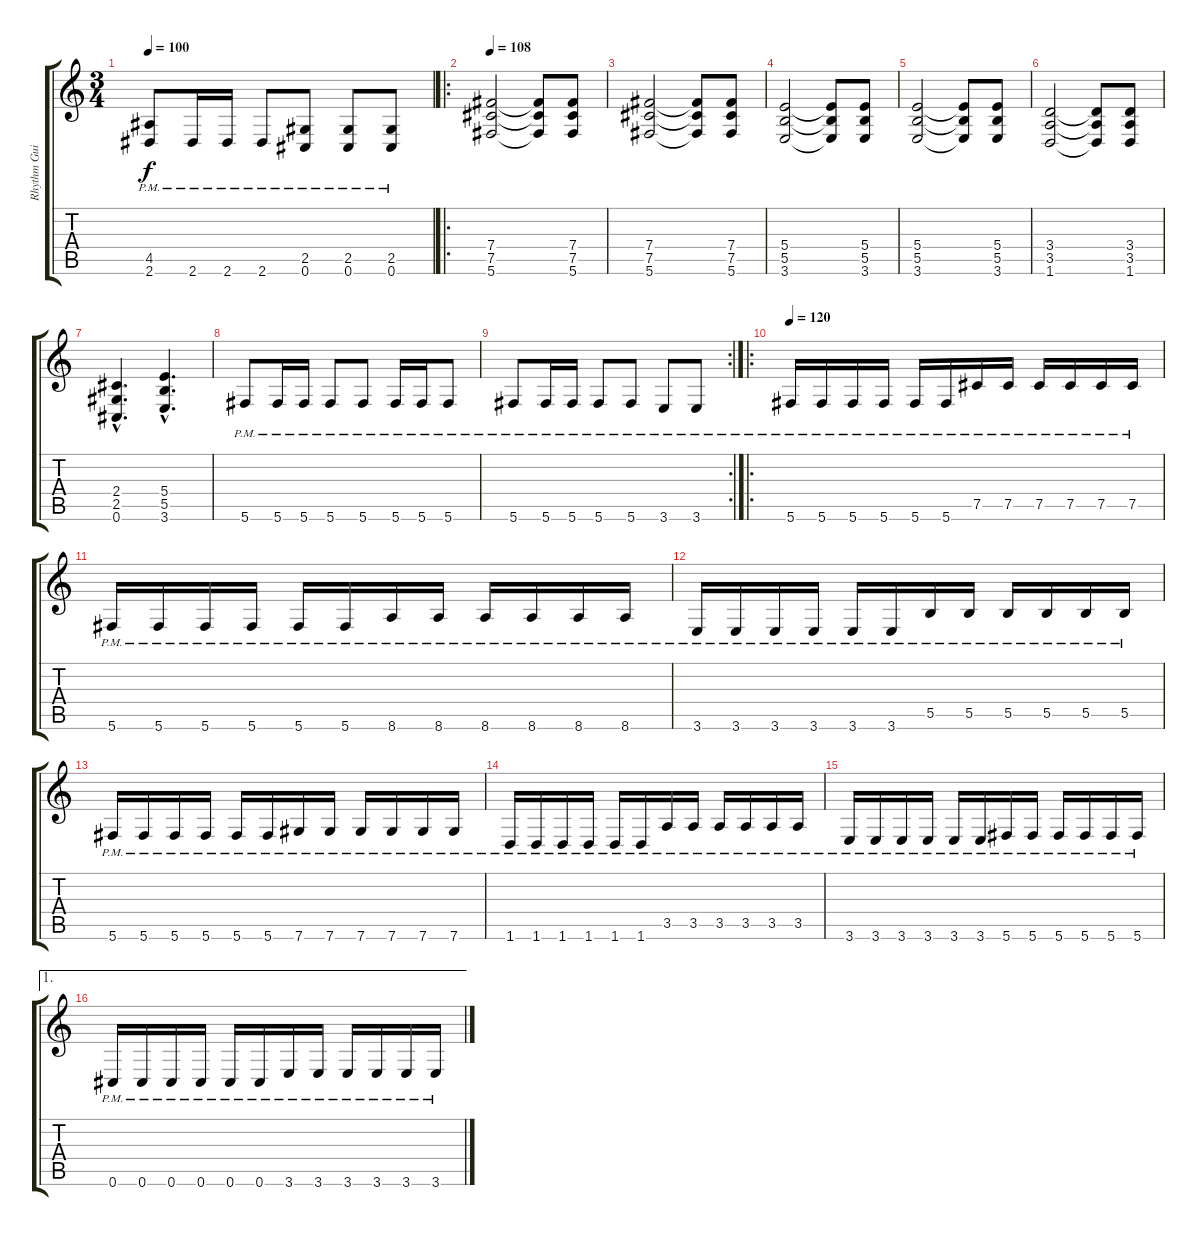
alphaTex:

\track ("Rhythm Guitar" "Rhythm Gui") {instrument distortionguitar}
\staff {score tabs}
\tuning (C4 Ab3 E3 B2 Gb2 Db2) {hide}
\ts (3 4)
\tempo 100
\clef g2
\ks c
(4.5{pm} 2.6{pm}).8{dy f} 2.6{pm}.16 2.6{pm}.16 2.6{pm}.8 (2.5{pm} 0.6{pm}).8 (2.5{pm} 0.6{pm}).8 (2.5{pm} 0.6{pm}).8 |
\ro
\tempo 108
(7.4 7.5 5.6).2 (7.4{t} 7.5{t} 5.6{t}).8 (7.4 7.5 5.6).8 |
(7.4 7.5 5.6).2 (7.4{t} 7.5{t} 5.6{t}).8 (7.4 7.5 5.6).8 |
(5.4 5.5 3.6).2 (5.4{t} 5.5{t} 3.6{t}).8 (5.4 5.5 3.6).8 |
(5.4 5.5 3.6).2 (5.4{t} 5.5{t} 3.6{t}).8 (5.4 5.5 3.6).8 |
(3.4 3.5 1.6).2 (3.4{t} 3.5{t} 1.6{t}).8 (3.4 3.5 1.6).8 |
(2.4{hac} 2.5{hac} 0.6{hac}).4{d} (5.4{hac} 5.5{hac} 3.6{hac}).4{d} |
5.6{pm}.8 5.6{pm}.16 5.6{pm}.16 5.6{pm}.8 5.6{pm}.8 5.6{pm}.16 5.6{pm}.16 5.6{pm}.8 |
\rc 2
5.6{pm}.8 5.6{pm}.16 5.6{pm}.16 5.6{pm}.8 5.6{pm}.8 3.6{pm}.8 3.6{pm}.8 |
\ro
\tempo 120
5.6{pm}.16 5.6{pm}.16 5.6{pm}.16 5.6{pm}.16 5.6{pm}.16 5.6{pm}.16 7.5{pm}.16 7.5{pm}.16 7.5{pm}.16 7.5{pm}.16 7.5{pm}.16 7.5{pm}.16 |
5.6{pm}.16 5.6{pm}.16 5.6{pm}.16 5.6{pm}.16 5.6{pm}.16 5.6{pm}.16 8.6{pm}.16 8.6{pm}.16 8.6{pm}.16 8.6{pm}.16 8.6{pm}.16 8.6{pm}.16 |
3.6{pm}.16 3.6{pm}.16 3.6{pm}.16 3.6{pm}.16 3.6{pm}.16 3.6{pm}.16 5.5{pm}.16 5.5{pm}.16 5.5{pm}.16 5.5{pm}.16 5.5{pm}.16 5.5{pm}.16 |
5.6{pm}.16 5.6{pm}.16 5.6{pm}.16 5.6{pm}.16 5.6{pm}.16 5.6{pm}.16 7.6{pm}.16 7.6{pm}.16 7.6{pm}.16 7.6{pm}.16 7.6{pm}.16 7.6{pm}.16 |
1.6{pm}.16 1.6{pm}.16 1.6{pm}.16 1.6{pm}.16 1.6{pm}.16 1.6{pm}.16 3.5{pm}.16 3.5{pm}.16 3.5{pm}.16 3.5{pm}.16 3.5{pm}.16 3.5{pm}.16 |
3.6{pm}.16 3.6{pm}.16 3.6{pm}.16 3.6{pm}.16 3.6{pm}.16 3.6{pm}.16 5.6{pm}.16 5.6{pm}.16 5.6{pm}.16 5.6{pm}.16 5.6{pm}.16 5.6{pm}.16 |
\ae 1
0.6{pm}.16 0.6{pm}.16 0.6{pm}.16 0.6{pm}.16 0.6{pm}.16 0.6{pm}.16 3.6{pm}.16 3.6{pm}.16 3.6{pm}.16 3.6{pm}.16 3.6{pm}.16 3.6{pm}.16
